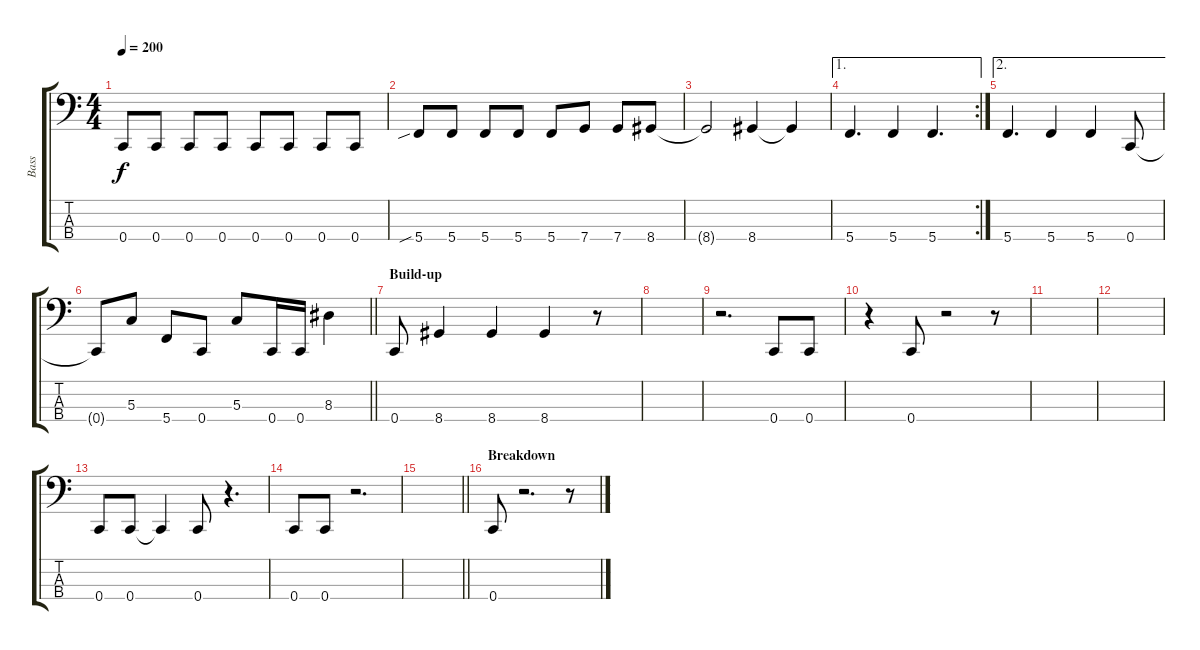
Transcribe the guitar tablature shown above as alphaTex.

\track ("Bass" "Bass") {instrument electricbassfinger}
\staff {score tabs}
\tuning (F2 C2 G1 C1) {hide}
\ts (4 4)
\tempo 200
\clef f4
\ks c
0.4.8{dy f} 0.4.8 0.4.8 0.4.8 0.4.8 0.4.8 0.4.8 0.4.8 |
5.4{sib}.8 5.4.8 5.4.8 5.4.8 5.4.8 7.4.8 7.4.8 8.4.8 |
8.4{t}.2 8.4.4 8.4{t}.4 |
\ae 1
\rc 2
5.4.4{d} 5.4.4 5.4.4{d} |
\ae 2
5.4.4{d} 5.4.4 5.4.4 0.4.8 |
\barLineRight lightlight
0.4{t}.8 5.3.8 5.4.8 0.4.8 5.3.8 0.4.16 0.4.16 8.3.4 |
\section ("" "Build-up")
0.4.8 8.4.4 8.4.4 8.4.4 r.8 |
|
r.2{d} 0.4.8 0.4.8 |
r.4 0.4.8 r.2 r.8 |
|
|
0.4.8 0.4.8 0.4{t}.4 0.4.8 r.4{d} |
0.4.8 0.4.8 r.2{d} |
\barLineRight lightlight
|
\section ("" "Breakdown")
0.4.8 r.2{d} r.8
